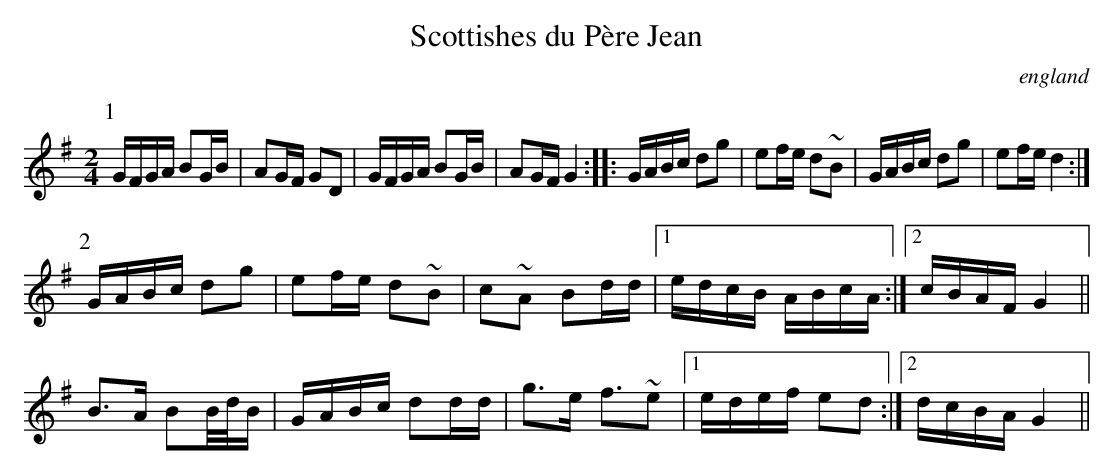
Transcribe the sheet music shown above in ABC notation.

X:1
T:Scottishes du Père Jean
O:england
M:2/4
L:1/16
K:G
P:1
GFGA B2GB|A2GF G2D2|GFGA B2GB|A2GF G4:|\
|:GABc d2g2|e2fe d2~B2|GABc d2g2|e2fe d4:|
P:2
GABc d2g2|e2fe d2~B2|\
c2~A2 B2dd|1 edcB ABcA:|2 cBAF G4||
B3A B2B/d/B|GABc d2dd|\
g3e f3~e2|1 edef e2d2:|2 dcBA G4||
